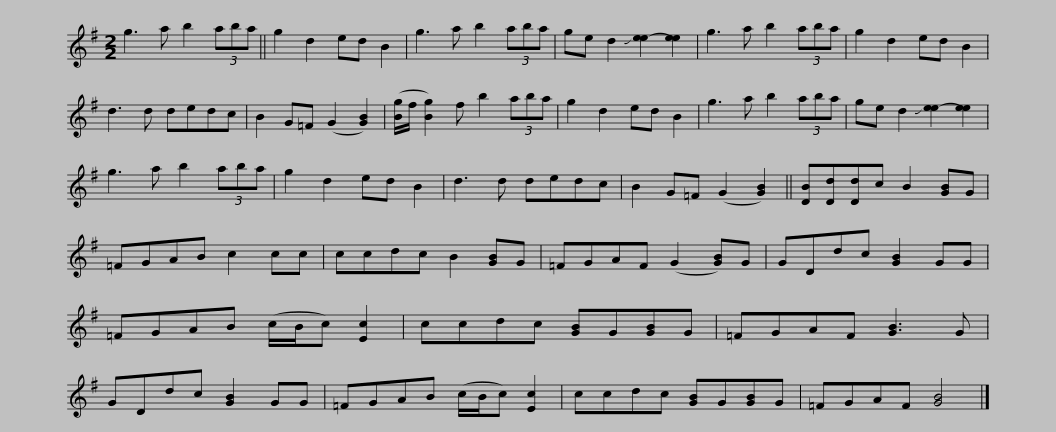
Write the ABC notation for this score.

X:1
L:1/8
M:2/2
I:linebreak $
K:G
V:1 treble
V:1
 g3 a b2 (3aba || g2 d2 ed B2 | g3 a b2 (3aba | ge d2 !slide![ee-]2 [ee]2 | g3 a b2 (3aba | %5
 g2 d2 ed B2 |$ d3 d dedc | B2 G=F (G2 [GB]2) | ([Bg]/f/ [Bg]2) f b2 (3aba | g2 d2 ed B2 | %10
 g3 a b2 (3aba | ge d2 !slide![ee-]2 [ee]2 |$ g3 a b2 (3aba | g2 d2 ed B2 | d3 d dedc | %15
 B2 G=F (G2 [GB]2) || [DB][Dd][Dd]c B2 [GB]G | =FGAB c2 cc |$ ccdc B2 [GB]G | =FGAF (G2 [GB])G | %20
 GDdc [GB]2 GG | =FGAB (c/B/c) [Ec]2 | ccdc [GB]G[GB]G | =FGAF [GB]3 G |$ GDdc [GB]2 GG | %25
 =FGAB (c/B/c) [Ec]2 | ccdc [GB]G[GB]G | =FGAF [GB]4 |] %28
